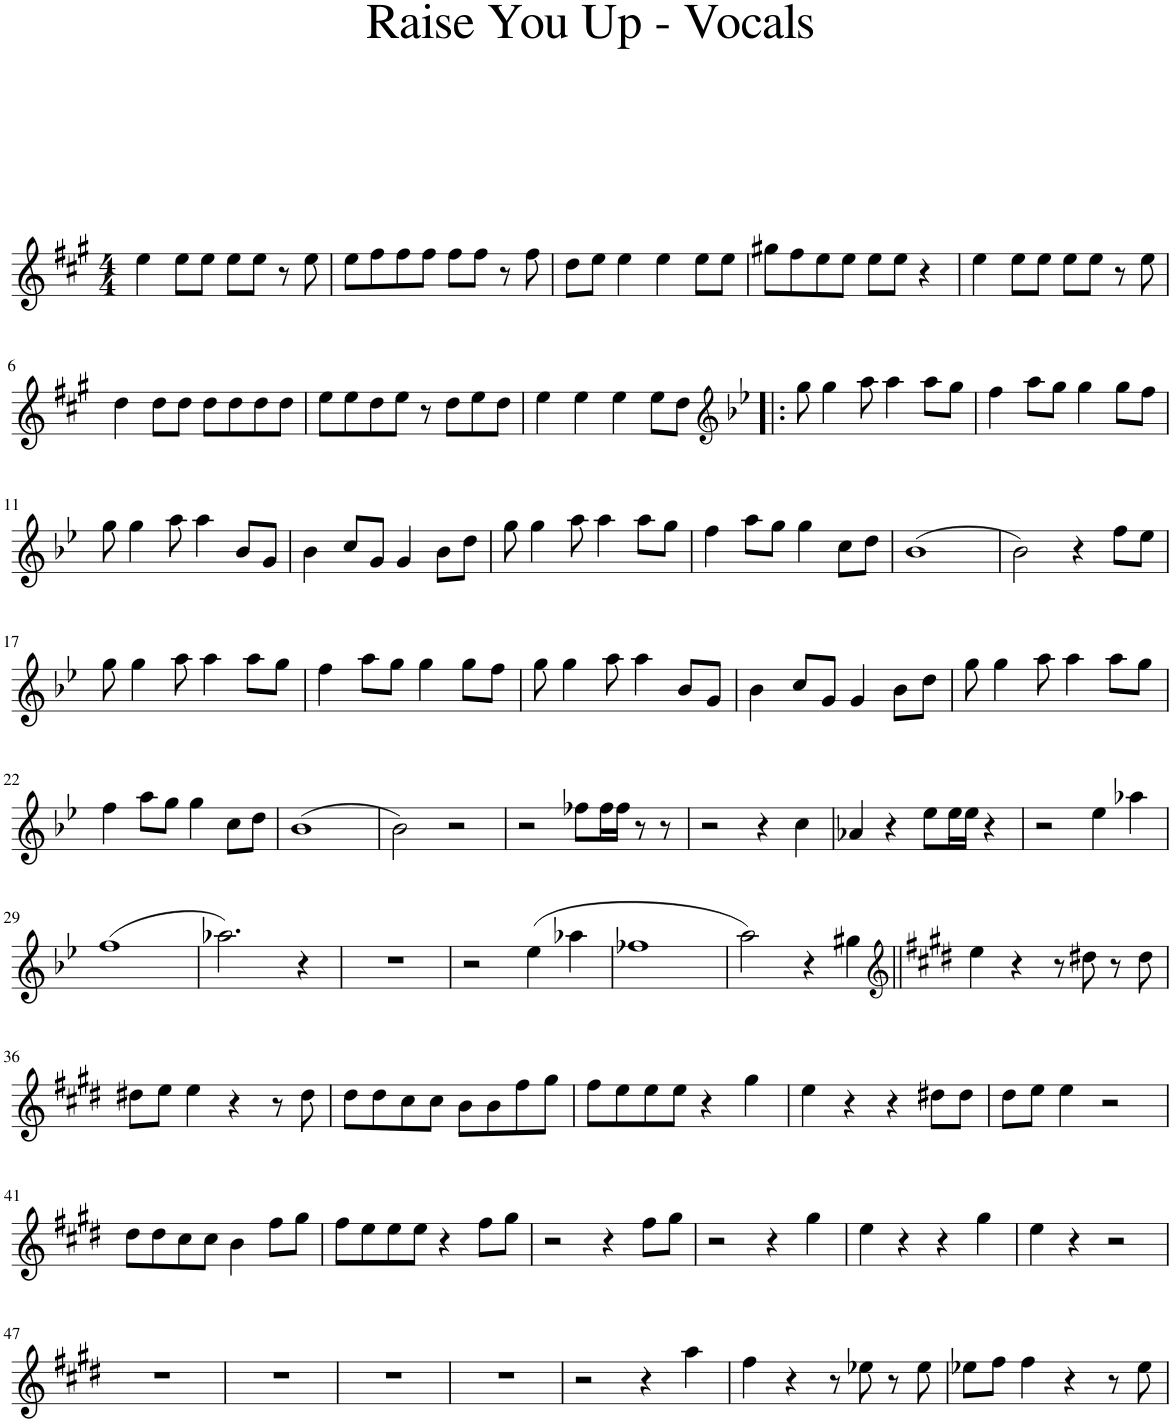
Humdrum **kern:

**kern
*part1
*staff1
*I"Piano
*I'Pno.
*clefG2
*k[f#c#g#]
*M4/4
=1
4ee\
8ee\L
8ee\J
8ee\L
8ee\J
8r
8ee\
=2
8ee\L
8ff#\
8ff#\
8ff#\J
8ff#\L
8ff#\J
8r
8ff#\
=3
8dd\L
8ee\J
4ee\
4ee\
8ee\L
8ee\J
=4
8gg#X\L
8ff#\
8ee\
8ee\J
8ee\L
8ee\J
4r
=5
4ee\
8ee\L
8ee\J
8ee\L
8ee\J
8r
8ee\
!!LO:LB:g=z
=6
4dd\
8dd\L
8dd\J
8dd\L
8dd\
8dd\
8dd\J
=7
8ee\L
8ee\
8dd\
8ee\J
8r
8dd\L
8ee\
8dd\J
=8
4ee\
4ee\
4ee\
8ee\L
8dd\J
=9!|:
*clefG2
*k[b-e-]
8gg\
4gg\
8aa\
4aa\
8aa\L
8gg\J
=10
4ff\
8aa\L
8gg\J
4gg\
8gg\L
8ff\J
!!LO:LB:g=z
=11
8gg\
4gg\
8aa\
4aa\
8b-/L
8g/J
=12
4b-\
8cc/L
8g/J
4g/
8b-\L
8dd\J
=13
8gg\
4gg\
8aa\
4aa\
8aa\L
8gg\J
=14
4ff\
8aa\L
8gg\J
4gg\
8cc\L
8dd\J
=15
(1b-
=16
2b-\)
4r
8ff\L
8ee-\J
!!LO:LB:g=z
=17
8gg\
4gg\
8aa\
4aa\
8aa\L
8gg\J
=18
4ff\
8aa\L
8gg\J
4gg\
8gg\L
8ff\J
=19
8gg\
4gg\
8aa\
4aa\
8b-/L
8g/J
=20
4b-\
8cc/L
8g/J
4g/
8b-\L
8dd\J
=21
8gg\
4gg\
8aa\
4aa\
8aa\L
8gg\J
!!LO:LB:g=z
=22
4ff\
8aa\L
8gg\J
4gg\
8cc\L
8dd\J
=23
(1b-
=24
2b-\)
2r
=25
2r
8ff-X\L
16ff-\L
16ff-\JJ
8r
8r
=26
2r
4r
4cc\
=27
4a-X/
4r
8ee-\L
16ee-\L
16ee-\JJ
4r
=28
2r
4ee-\
4aa-X\
!!LO:LB:g=z
=29
(1ff
=30
2.aa-X\)
4r
=31
1r
=32
2r
(4ee-\
4aa-X\
=33
1ff-X
=34
2aa\)
4r
4gg#X\
=35||
*clefG2
*k[f#c#g#d#]
4ee\
4r
8r
8dd#X\
8r
8dd#\
!!LO:LB:g=z
=36
8dd#X\L
8ee\J
4ee\
4r
8r
8dd#\
=37
8dd#\L
8dd#\
8cc#\
8cc#\J
8b\L
8b\
8ff#\
8gg#\J
=38
8ff#\L
8ee\
8ee\
8ee\J
4r
4gg#\
=39
4ee\
4r
4r
8dd#X\L
8dd#\J
=40
8dd#\L
8ee\J
4ee\
2r
!!LO:LB:g=z
=41
8dd#\L
8dd#\
8cc#\
8cc#\J
4b\
8ff#\L
8gg#\J
=42
8ff#\L
8ee\
8ee\
8ee\J
4r
8ff#\L
8gg#\J
=43
2r
4r
8ff#\L
8gg#\J
=44
2r
4r
4gg#\
=45
4ee\
4r
4r
4gg#\
=46
4ee\
4r
2r
!!LO:LB:g=z
=47
1r
=48
1r
=49
1r
=50
1r
=51
2r
4r
4aa\
=52
4ff#\
4r
8r
8ee-X\
8r
8ee-\
=53
8ee-X\L
8ff#\J
4ff#\
4r
8r
8ee-\
=
*-
